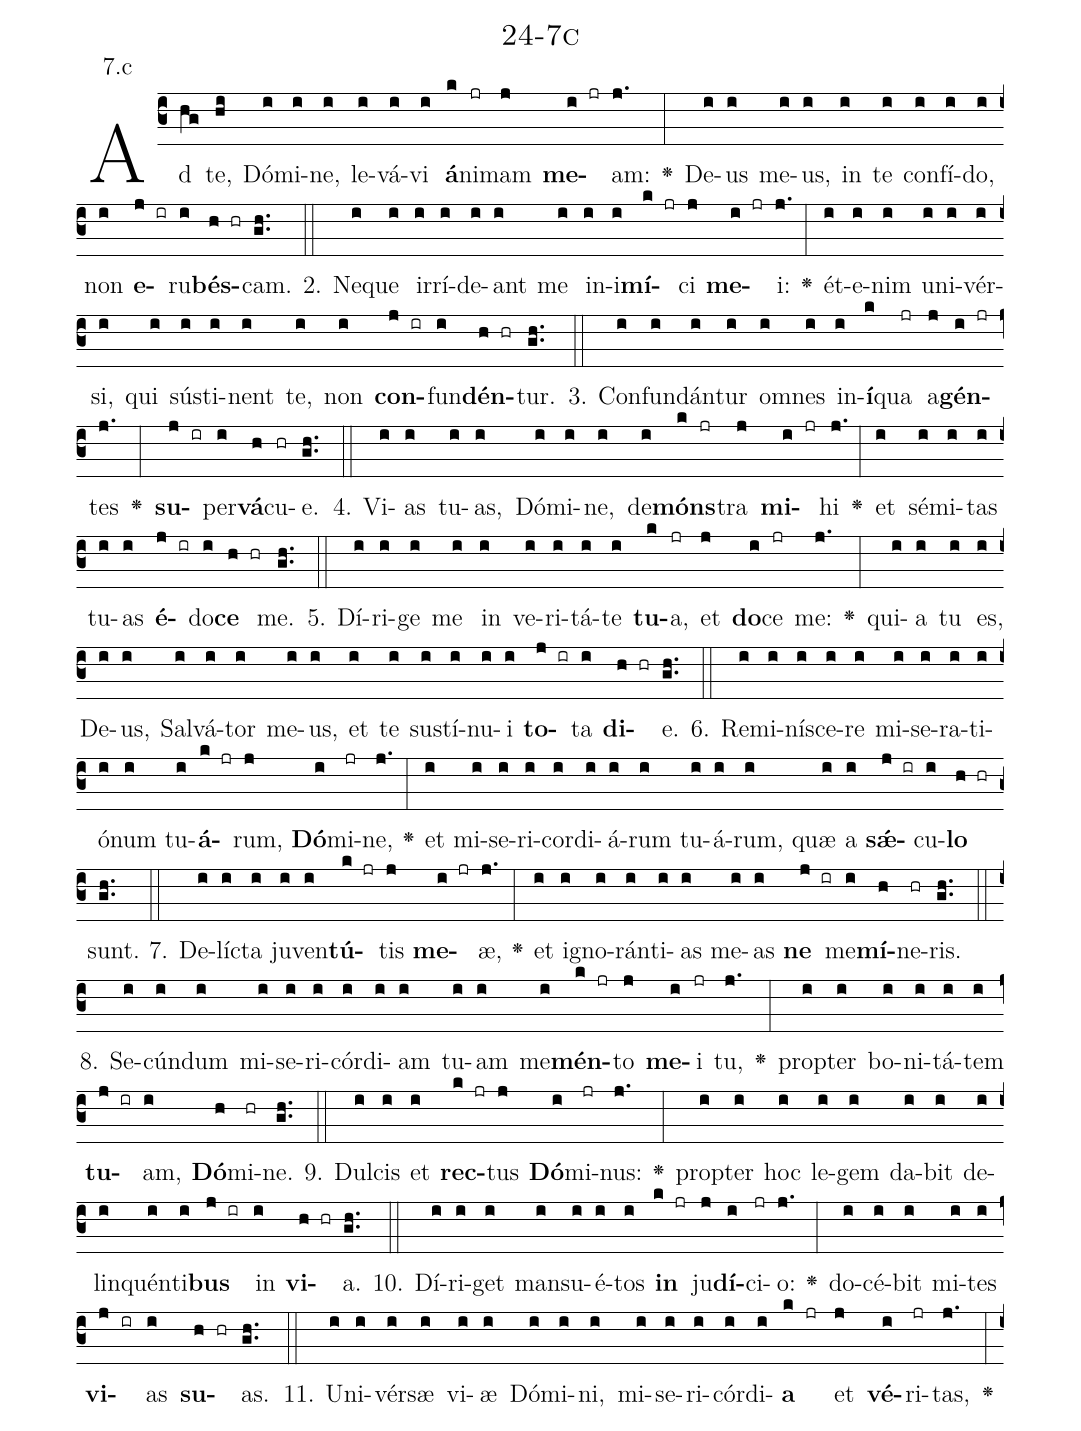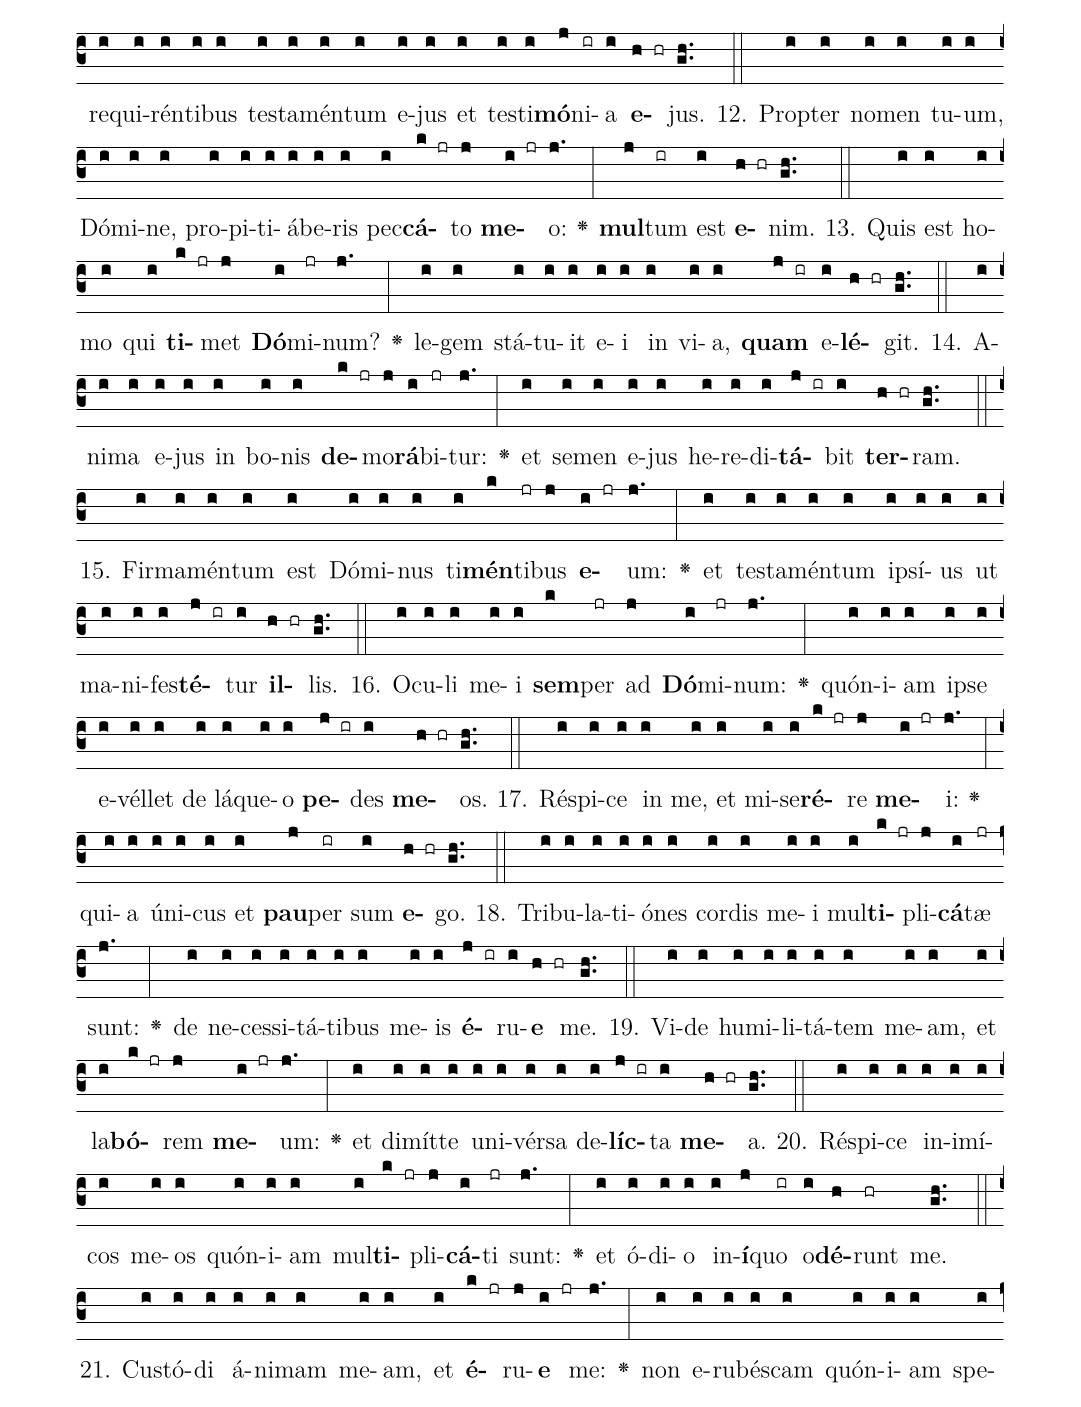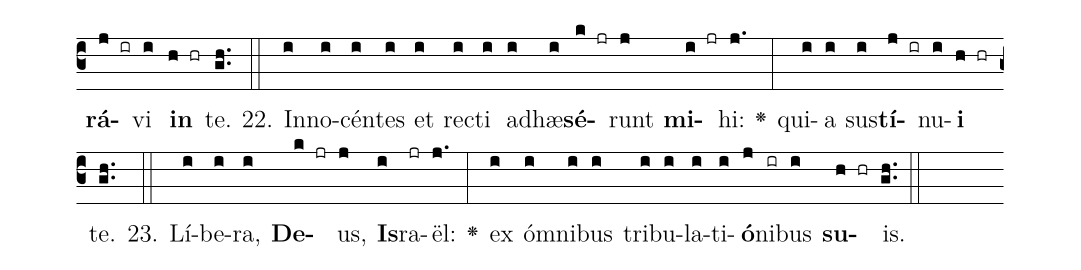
name: 24-7c;
annotation: 7.c;
%%
(c3)Ad(hg) te,(hi) Dó(i)mi(i)ne,(i) le(i)vá(i)vi(i) <b>á</b>(k)ni(jr)mam(j) <b>me</b>(i jr)am:(j.) <v>\greheightstar</v>(:) De(i)us(i) me(i)us,(i) in(i) te(i) con(i)fí(i)do,(i) non(i) <b>e</b>(j ir)ru(i)<b>bés</b>(h hr)cam.(gh..) (::)
2. Ne(i)que(i) ir(i)rí(i)de(i)ant(i) me(i) in(i)i(i)<b>mí</b>(k jr)ci(j) <b>me</b>(i jr)i:(j.) <v>\greheightstar</v>(:) ét(i)e(i)nim(i) u(i)ni(i)vér(i)si,(i) qui(i) sús(i)ti(i)nent(i) te,(i) non(i) <b>con</b>(j ir)fun(i)<b>dén</b>(h hr)tur.(gh..) (::)
3. Con(i)fun(i)dán(i)tur(i) om(i)nes(i) in(i)<b>í</b>(k)qua(jr) a(j)<b>gén</b>(i jr)tes(j.) <v>\greheightstar</v>(:) <b>su</b>(j ir)per(i)<b>vá</b>(h)cu(hr)e.(gh..) (::)
4. Vi(i)as(i) tu(i)as,(i) Dó(i)mi(i)ne,(i) de(i)<b>móns</b>(k jr)tra(j) <b>mi</b>(i jr)hi(j.) <v>\greheightstar</v>(:) et(i) sé(i)mi(i)tas(i) tu(i)as(i) <b>é</b>(j ir)do(i)<b>ce</b>(h hr) me.(gh..) (::)
5. Dí(i)ri(i)ge(i) me(i) in(i) ve(i)ri(i)tá(i)te(i) <b>tu</b>(k)a,(jr) et(j) <b>do</b>(i)ce(jr) me:(j.) <v>\greheightstar</v>(:) qui(i)a(i) tu(i) es,(i) De(i)us,(i) Sal(i)vá(i)tor(i) me(i)us,(i) et(i) te(i) sus(i)tí(i)nu(i)i(i) <b>to</b>(j ir)ta(i) <b>di</b>(h hr)e.(gh..) (::)
6. Re(i)mi(i)ní(i)sce(i)re(i) mi(i)se(i)ra(i)ti(i)ó(i)num(i) tu(i)<b>á</b>(k jr)rum,(j) <b>Dó</b>(i)mi(jr)ne,(j.) <v>\greheightstar</v>(:) et(i) mi(i)se(i)ri(i)cor(i)di(i)á(i)rum(i) tu(i)á(i)rum,(i) quæ(i) a(i) <b>sǽ</b>(j ir)cu(i)<b>lo</b>(h hr) sunt.(gh..) (::)
7. De(i)líc(i)ta(i) ju(i)ven(i)<b>tú</b>(k jr)tis(j) <b>me</b>(i jr)æ,(j.) <v>\greheightstar</v>(:) et(i) i(i)gno(i)rán(i)ti(i)as(i) me(i)as(i) <b>ne</b>(j ir) me(i)<b>mí</b>(h)ne(hr)ris.(gh..) (::)
8. Se(i)cún(i)dum(i) mi(i)se(i)ri(i)cór(i)di(i)am(i) tu(i)am(i) me(i)<b>mén</b>(k jr)to(j) <b>me</b>(i)i(jr) tu,(j.) <v>\greheightstar</v>(:) prop(i)ter(i) bo(i)ni(i)tá(i)tem(i) <b>tu</b>(j ir)am,(i) <b>Dó</b>(h)mi(hr)ne.(gh..) (::)
9. Dul(i)cis(i) et(i) <b>rec</b>(k jr)tus(j) <b>Dó</b>(i)mi(jr)nus:(j.) <v>\greheightstar</v>(:) prop(i)ter(i) hoc(i) le(i)gem(i) da(i)bit(i) de(i)lin(i)quén(i)ti(i)<b>bus</b>(j ir) in(i) <b>vi</b>(h hr)a.(gh..) (::)
10. Dí(i)ri(i)get(i) man(i)su(i)é(i)tos(i) <b>in</b>(k jr) ju(j)<b>dí</b>(i)ci(jr)o:(j.) <v>\greheightstar</v>(:) do(i)cé(i)bit(i) mi(i)tes(i) <b>vi</b>(j ir)as(i) <b>su</b>(h hr)as.(gh..) (::)
11. U(i)ni(i)vér(i)sæ(i) vi(i)æ(i) Dó(i)mi(i)ni,(i) mi(i)se(i)ri(i)cór(i)di(i)<b>a</b>(k jr) et(j) <b>vé</b>(i)ri(jr)tas,(j.) <v>\greheightstar</v>(:) re(i)qui(i)rén(i)ti(i)bus(i) tes(i)ta(i)mén(i)tum(i) e(i)jus(i) et(i) tes(i)ti(i)<b>mó</b>(j)ni(ir)a(i) <b>e</b>(h hr)jus.(gh..) (::)
12. Prop(i)ter(i) no(i)men(i) tu(i)um,(i) Dó(i)mi(i)ne,(i) pro(i)pi(i)ti(i)á(i)be(i)ris(i) pec(i)<b>cá</b>(k jr)to(j) <b>me</b>(i jr)o:(j.) <v>\greheightstar</v>(:) <b>mul</b>(j)tum(ir) est(i) <b>e</b>(h hr)nim.(gh..) (::)
13. Quis(i) est(i) ho(i)mo(i) qui(i) <b>ti</b>(k jr)met(j) <b>Dó</b>(i)mi(jr)num?(j.) <v>\greheightstar</v>(:) le(i)gem(i) stá(i)tu(i)it(i) e(i)i(i) in(i) vi(i)a,(i) <b>quam</b>(j ir) e(i)<b>lé</b>(h hr)git.(gh..) (::)
14. A(i)ni(i)ma(i) e(i)jus(i) in(i) bo(i)nis(i) <b>de</b>(k jr)mo(j)<b>rá</b>(i)bi(jr)tur:(j.) <v>\greheightstar</v>(:) et(i) se(i)men(i) e(i)jus(i) he(i)re(i)di(i)<b>tá</b>(j ir)bit(i) <b>ter</b>(h hr)ram.(gh..) (::)
15. Fir(i)ma(i)mén(i)tum(i) est(i) Dó(i)mi(i)nus(i) ti(i)<b>mén</b>(k)ti(jr)bus(j) <b>e</b>(i jr)um:(j.) <v>\greheightstar</v>(:) et(i) tes(i)ta(i)mén(i)tum(i) ip(i)sí(i)us(i) ut(i) ma(i)ni(i)fes(i)<b>té</b>(j ir)tur(i) <b>il</b>(h hr)lis.(gh..) (::)
16. O(i)cu(i)li(i) me(i)i(i) <b>sem</b>(k)per(jr) ad(j) <b>Dó</b>(i)mi(jr)num:(j.) <v>\greheightstar</v>(:) quón(i)i(i)am(i) ip(i)se(i) e(i)vél(i)let(i) de(i) lá(i)que(i)o(i) <b>pe</b>(j ir)des(i) <b>me</b>(h hr)os.(gh..) (::)
17. Ré(i)spi(i)ce(i) in(i) me,(i) et(i) mi(i)se(i)<b>ré</b>(k jr)re(j) <b>me</b>(i jr)i:(j.) <v>\greheightstar</v>(:) qui(i)a(i) ú(i)ni(i)cus(i) et(i) <b>pau</b>(j)per(ir) sum(i) <b>e</b>(h hr)go.(gh..) (::)
18. Tri(i)bu(i)la(i)ti(i)ó(i)nes(i) cor(i)dis(i) me(i)i(i) mul(i)<b>ti</b>(k jr)pli(j)<b>cá</b>(i)tæ(jr) sunt:(j.) <v>\greheightstar</v>(:) de(i) ne(i)ces(i)si(i)tá(i)ti(i)bus(i) me(i)is(i) <b>é</b>(j ir)ru(i)<b>e</b>(h hr) me.(gh..) (::)
19. Vi(i)de(i) hu(i)mi(i)li(i)tá(i)tem(i) me(i)am,(i) et(i) la(i)<b>bó</b>(k jr)rem(j) <b>me</b>(i jr)um:(j.) <v>\greheightstar</v>(:) et(i) di(i)mít(i)te(i) u(i)ni(i)vér(i)sa(i) de(i)<b>líc</b>(j ir)ta(i) <b>me</b>(h hr)a.(gh..) (::)
20. Ré(i)spi(i)ce(i) in(i)i(i)mí(i)cos(i) me(i)os(i) quón(i)i(i)am(i) mul(i)<b>ti</b>(k jr)pli(j)<b>cá</b>(i)ti(jr) sunt:(j.) <v>\greheightstar</v>(:) et(i) ó(i)di(i)o(i) in(i)<b>í</b>(j)quo(ir) o(i)<b>dé</b>(h)runt(hr) me.(gh..) (::)
21. Cus(i)tó(i)di(i) á(i)ni(i)mam(i) me(i)am,(i) et(i) <b>é</b>(k jr)ru(j)<b>e</b>(i jr) me:(j.) <v>\greheightstar</v>(:) non(i) e(i)ru(i)bés(i)cam(i) quón(i)i(i)am(i) spe(i)<b>rá</b>(j ir)vi(i) <b>in</b>(h hr) te.(gh..) (::)
22. In(i)no(i)cén(i)tes(i) et(i) rec(i)ti(i) ad(i)hæ(i)<b>sé</b>(k jr)runt(j) <b>mi</b>(i jr)hi:(j.) <v>\greheightstar</v>(:) qui(i)a(i) sus(i)<b>tí</b>(j ir)nu(i)<b>i</b>(h hr) te.(gh..) (::)
23. Lí(i)be(i)ra,(i) <b>De</b>(k jr)us,(j) <b>Is</b>(i)ra(jr)ël:(j.) <v>\greheightstar</v>(:) ex(i) óm(i)ni(i)bus(i) tri(i)bu(i)la(i)ti(i)<b>ó</b>(j)ni(ir)bus(i) <b>su</b>(h hr)is.(gh..) (::)
